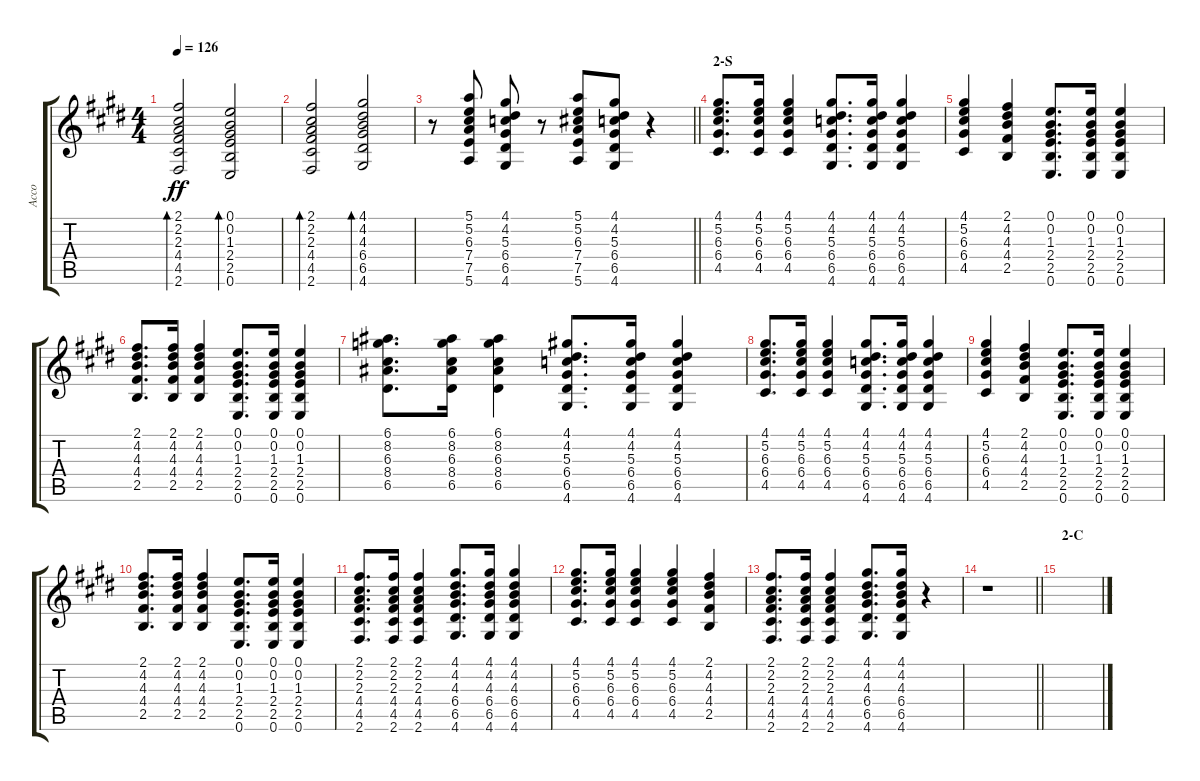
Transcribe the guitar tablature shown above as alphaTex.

\track ("Acco" "Acco") {instrument acousticguitarsteel}
\staff {score tabs}
\tuning (E4 B3 G3 D3 A2 E2) {hide}
\ts (4 4)
\tempo 126
\clef g2
\ks e
(2.1 2.2 2.3 4.4 4.5 2.6).2{bd 120 dy ff} (0.1 0.2 1.3 2.4 2.5 0.6).2{bd 120} |
(2.1 2.2 2.3 4.4 4.5 2.6).2{bd 120} (4.1 4.2 4.3 6.4 6.5 4.6).2{bd 120} |
\barLineRight lightlight
r.8 (5.1 5.2 6.3 7.4 7.5 5.6).8 (4.1 4.2 5.3 6.4 6.5 4.6).8 r.8 (5.1 5.2 6.3 7.4 7.5 5.6).8 (4.1 4.2 5.3 6.4 6.5 4.6).8 r.4 |
\section ("" "2-S")
(4.1 5.2 6.3 6.4 4.5).8{d} (4.1 5.2 6.3 6.4 4.5).16 (4.1 5.2 6.3 6.4 4.5).4 (4.1 4.2 5.3 6.4 6.5 4.6).8{d} (4.1 4.2 5.3 6.4 6.5 4.6).16 (4.1 4.2 5.3 6.4 6.5 4.6).4 |
(4.1 5.2 6.3 6.4 4.5).4 (2.1 4.2 4.3 4.4 2.5).4 (0.1 0.2 1.3 2.4 2.5 0.6).8{d} (0.1 0.2 1.3 2.4 2.5 0.6).16 (0.1 0.2 1.3 2.4 2.5 0.6).4 |
(2.1 4.2 4.3 4.4 2.5).8{d} (2.1 4.2 4.3 4.4 2.5).16 (2.1 4.2 4.3 4.4 2.5).4 (0.1 0.2 1.3 2.4 2.5 0.6).8{d} (0.1 0.2 1.3 2.4 2.5 0.6).16 (0.1 0.2 1.3 2.4 2.5 0.6).4 |
(6.1 8.2 6.3 8.4 6.5).8{d} (6.1 8.2 6.3 8.4 6.5).16 (6.1 8.2 6.3 8.4 6.5).4 (4.1 4.2 5.3 6.4 6.5 4.6).8{d} (4.1 4.2 5.3 6.4 6.5 4.6).16 (4.1 4.2 5.3 6.4 6.5 4.6).4 |
(4.1 5.2 6.3 6.4 4.5).8{d} (4.1 5.2 6.3 6.4 4.5).16 (4.1 5.2 6.3 6.4 4.5).4 (4.1 4.2 5.3 6.4 6.5 4.6).8{d} (4.1 4.2 5.3 6.4 6.5 4.6).16 (4.1 4.2 5.3 6.4 6.5 4.6).4 |
(4.1 5.2 6.3 6.4 4.5).4 (2.1 4.2 4.3 4.4 2.5).4 (0.1 0.2 1.3 2.4 2.5 0.6).8{d} (0.1 0.2 1.3 2.4 2.5 0.6).16 (0.1 0.2 1.3 2.4 2.5 0.6).4 |
(2.1 4.2 4.3 4.4 2.5).8{d} (2.1 4.2 4.3 4.4 2.5).16 (2.1 4.2 4.3 4.4 2.5).4 (0.1 0.2 1.3 2.4 2.5 0.6).8{d} (0.1 0.2 1.3 2.4 2.5 0.6).16 (0.1 0.2 1.3 2.4 2.5 0.6).4 |
(2.1 2.2 2.3 4.4 4.5 2.6).8{d} (2.1 2.2 2.3 4.4 4.5 2.6).16 (2.1 2.2 2.3 4.4 4.5 2.6).4 (4.1 4.2 4.3 6.4 6.5 4.6).8{d} (4.1 4.2 4.3 6.4 6.5 4.6).16 (4.1 4.2 4.3 6.4 6.5 4.6).4 |
(4.1 5.2 6.3 6.4 4.5).8{d} (4.1 5.2 6.3 6.4 4.5).16 (4.1 5.2 6.3 6.4 4.5).4 (4.1 5.2 6.3 6.4 4.5).4 (2.1 4.2 4.3 4.4 2.5).4 |
(2.1 2.2 2.3 4.4 4.5 2.6).8{d} (2.1 2.2 2.3 4.4 4.5 2.6).16 (2.1 2.2 2.3 4.4 4.5 2.6).4 (4.1 4.2 4.3 6.4 6.5 4.6).8{d} (4.1 4.2 4.3 6.4 6.5 4.6).16 r.4 |
\barLineRight lightlight
r.1 |
\section ("" "2-C")
